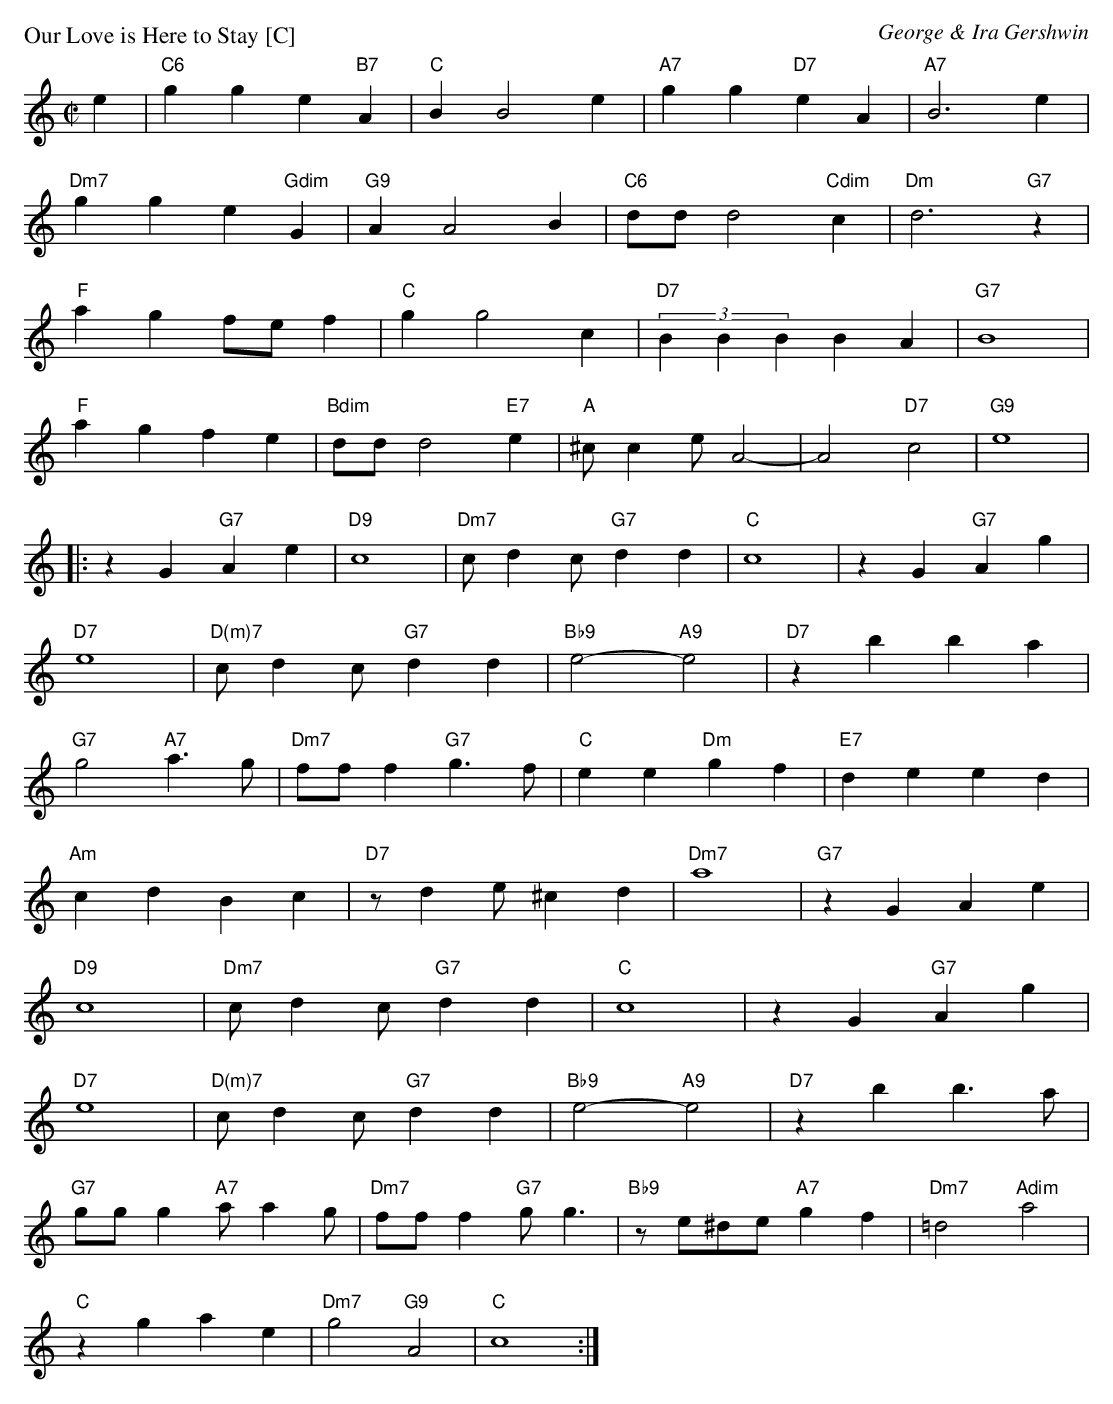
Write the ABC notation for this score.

X:1
P: Our Love is Here to Stay [C]
C: George & Ira Gershwin
M: C|
L: 1/8
K: C
e2 | "C6"g2g2 e2"B7"A2 | "C"B2 B4 e2 | "A7"g2g2 "D7"e2A2 | "A7"B6 e2 |
"Dm7"g2g2 e2"Gdim"G2 | "G9"A2 A4 B2 | "C6"dd d4 "Cdim"c2 | "Dm"d6 "G7"z2 |
"F"a2g2 fef2 | "C"g2 g4 c2 | "D7"(3B2B2B2 B2A2 | "G7"B8 |
"F"a2g2 f2e2 | "Bdim"dd d4 "E7"e2 | "A"^cc2e A4- | A4 "D7"c4 | "G9"e8 |
|: z2G2 "G7"A2e2 | "D9"c8 | "Dm7"cd2c "G7"d2d2 | "C"c8 | z2G2 "G7"A2g2 |
"D7"e8 | "D(m)7"cd2c "G7"d2d2 | "Bb9"e4- "A9"e4 | "D7"z2b2 b2a2 |
"G7"g4 "A7"a3g | "Dm7"fff2 "G7"g3f | "C"e2e2 "Dm"g2f2 | "E7"d2e2 e2d2 |
"Am"c2d2 B2c2 | "D7"zd2e ^c2d2 | "Dm7"a8 | "G7"z2G2 A2e2 |
"D9"c8 | "Dm7"cd2c "G7"d2d2 | "C"c8 | z2G2 "G7"A2g2 |
"D7"e8 | "D(m)7"cd2c "G7"d2d2 | "Bb9"e4- "A9"e4 | "D7"z2b2 b3a |
"G7"ggg2 "A7"aa2g | "Dm7"fff2 "G7"gg3 | "Bb9"ze^de "A7"g2f2 | "Dm7" =d4 "Adim"a4 |
"C"z2g2 a2e2 | "Dm7"g4 "G9"A4 | "C"c8 :|
